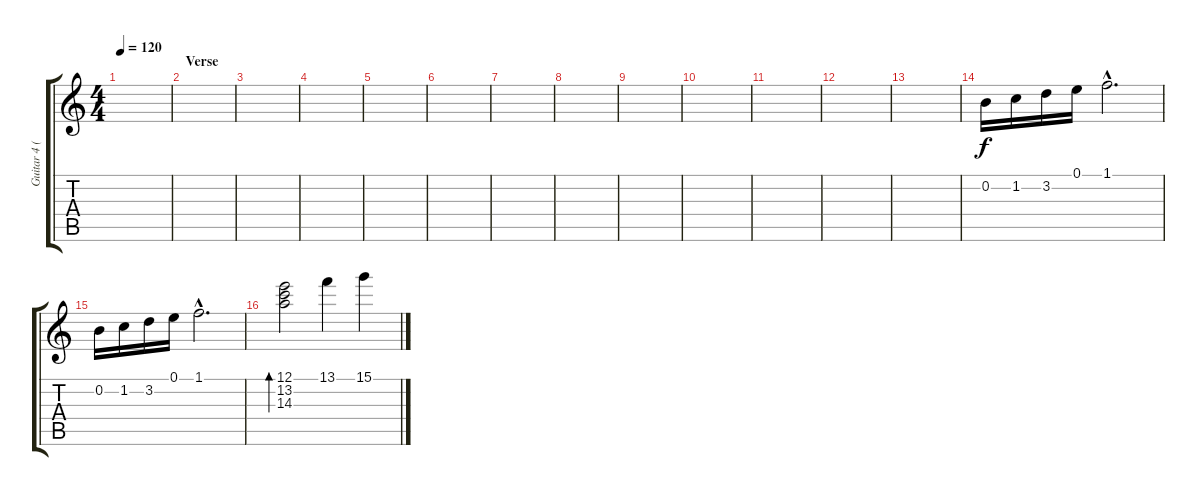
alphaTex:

\track ("Guitar 4 (clean)" "Guitar 4 (") {instrument electricguitarclean}
\staff {score tabs}
\tuning (E4 B3 G3 D3 A2 E2) {hide}
\ts (4 4)
\tempo 120
\clef g2
\ks c
|
\section ("" "Verse")
|
|
|
|
|
|
|
|
|
|
|
|
0.2.16 1.2.16 3.2.16 0.1.16 1.1{hac}.2{d} |
0.2.16 1.2.16 3.2.16 0.1.16 1.1{hac}.2{d} |
(12.1 13.2 14.3).2{bd 480} 13.1.4 15.1.4
